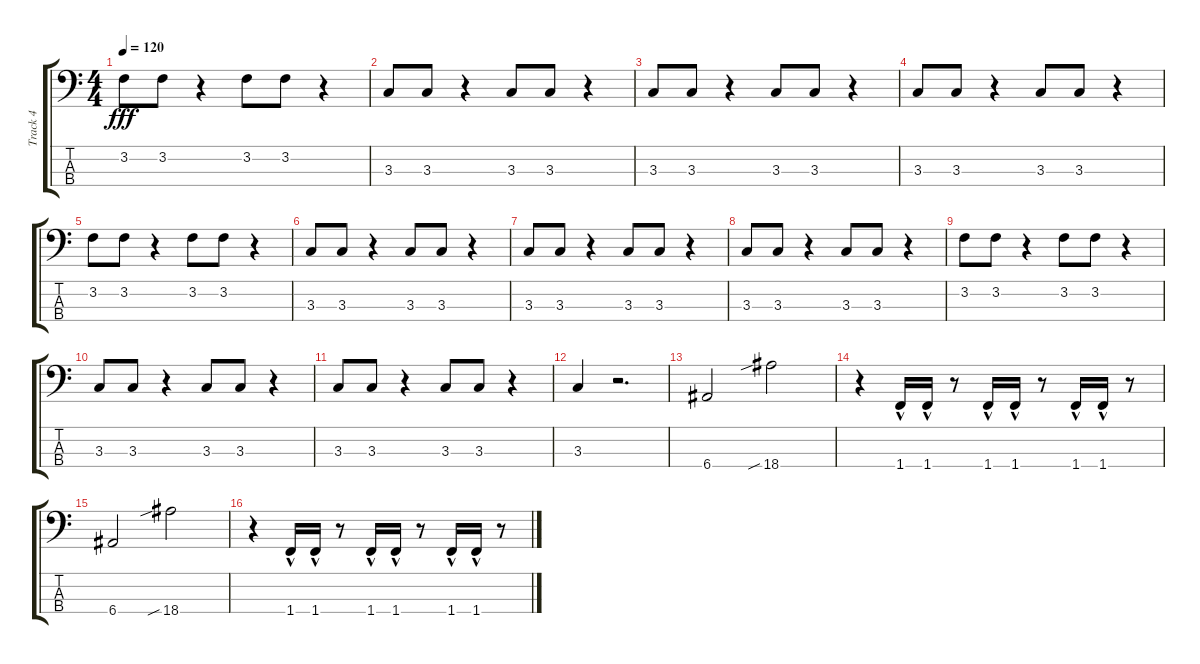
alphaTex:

\track ("Track 4" "Track 4") {instrument electricbasspick}
\staff {score tabs}
\tuning (G2 D2 A1 E1) {hide}
\ts (4 4)
\tempo 120
\clef f4
\ks c
3.2.8{dy fff} 3.2.8 r.4 3.2.8 3.2.8 r.4 |
3.3.8 3.3.8 r.4 3.3.8 3.3.8 r.4 |
3.3.8 3.3.8 r.4 3.3.8 3.3.8 r.4 |
3.3.8 3.3.8 r.4 3.3.8 3.3.8 r.4 |
3.2.8 3.2.8 r.4 3.2.8 3.2.8 r.4 |
3.3.8 3.3.8 r.4 3.3.8 3.3.8 r.4 |
3.3.8 3.3.8 r.4 3.3.8 3.3.8 r.4 |
3.3.8 3.3.8 r.4 3.3.8 3.3.8 r.4 |
3.2.8 3.2.8 r.4 3.2.8 3.2.8 r.4 |
3.3.8 3.3.8 r.4 3.3.8 3.3.8 r.4 |
3.3.8 3.3.8 r.4 3.3.8 3.3.8 r.4 |
3.3.4 r.2{d} |
6.4.2 18.4{sib}.2 |
r.4 1.4{hac}.16 1.4{hac}.16 r.8 1.4{hac}.16 1.4{hac}.16 r.8 1.4{hac}.16 1.4{hac}.16 r.8 |
6.4.2 18.4{sib}.2 |
r.4 1.4{hac}.16 1.4{hac}.16 r.8 1.4{hac}.16 1.4{hac}.16 r.8 1.4{hac}.16 1.4{hac}.16 r.8
